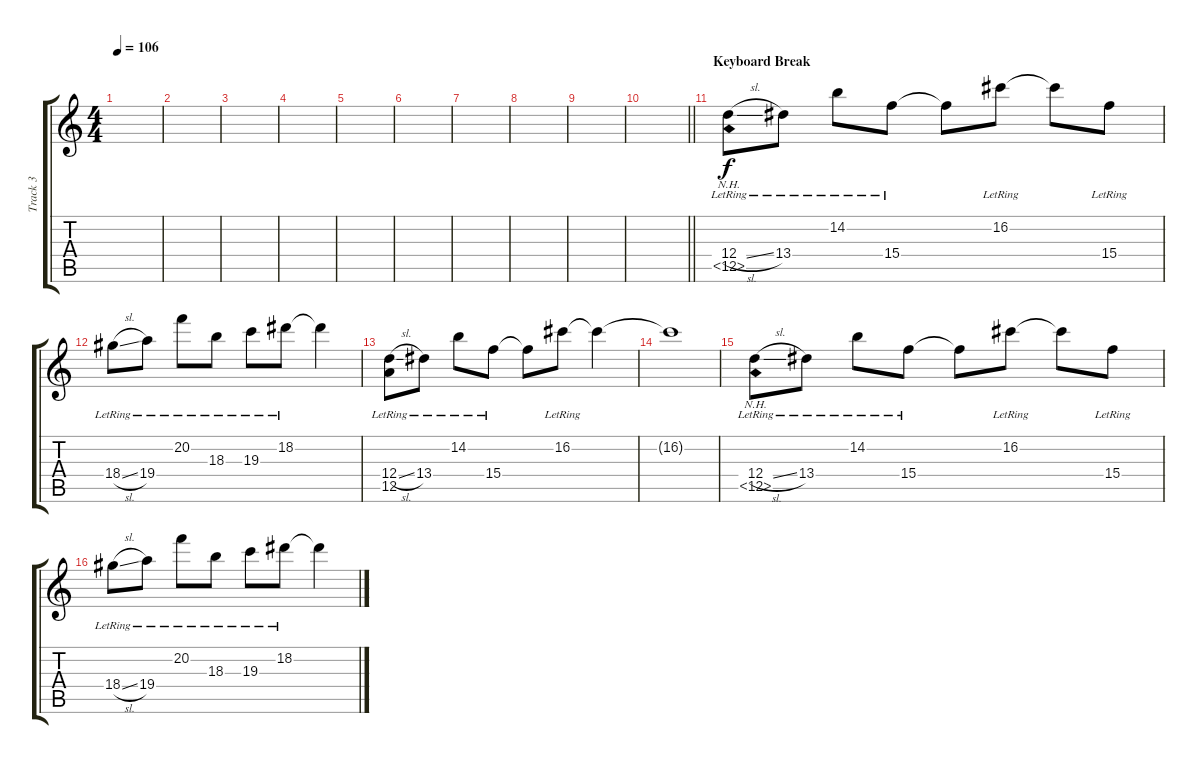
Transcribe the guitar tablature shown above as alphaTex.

\track ("Track 3" "Track 3") {instrument distortionguitar}
\staff {score tabs}
\tuning (E4 A3 F3 D3 A2 D2) {hide}
\ts (4 4)
\tempo 106
\clef g2
\ks c
|
|
|
|
|
|
|
|
|
\barLineRight lightlight
|
\section ("" "Keyboard Break")
(12.4{sl lr} 12.5{nh lr}).8 13.4{lr}.8 14.2{lr}.8 15.4{lr}.8 15.4{t}.8 16.2{lr}.8 16.2{t}.8 15.4{lr}.8 |
18.4{sl lr}.8 19.4{lr}.8 20.2{lr}.8 18.3{lr}.8 19.3{lr}.8 18.2{lr}.8 18.2{t}.4 |
(12.4{sl lr} 12.5{lr}).8 13.4{lr}.8 14.2{lr}.8 15.4{lr}.8 15.4{t}.8 16.2{lr}.8 16.2{t}.4 |
16.2{t}.1 |
(12.4{sl lr} 12.5{nh lr}).8 13.4{lr}.8 14.2{lr}.8 15.4{lr}.8 15.4{t}.8 16.2{lr}.8 16.2{t}.8 15.4{lr}.8 |
18.4{sl lr}.8 19.4{lr}.8 20.2{lr}.8 18.3{lr}.8 19.3{lr}.8 18.2{lr}.8 18.2{t}.4
